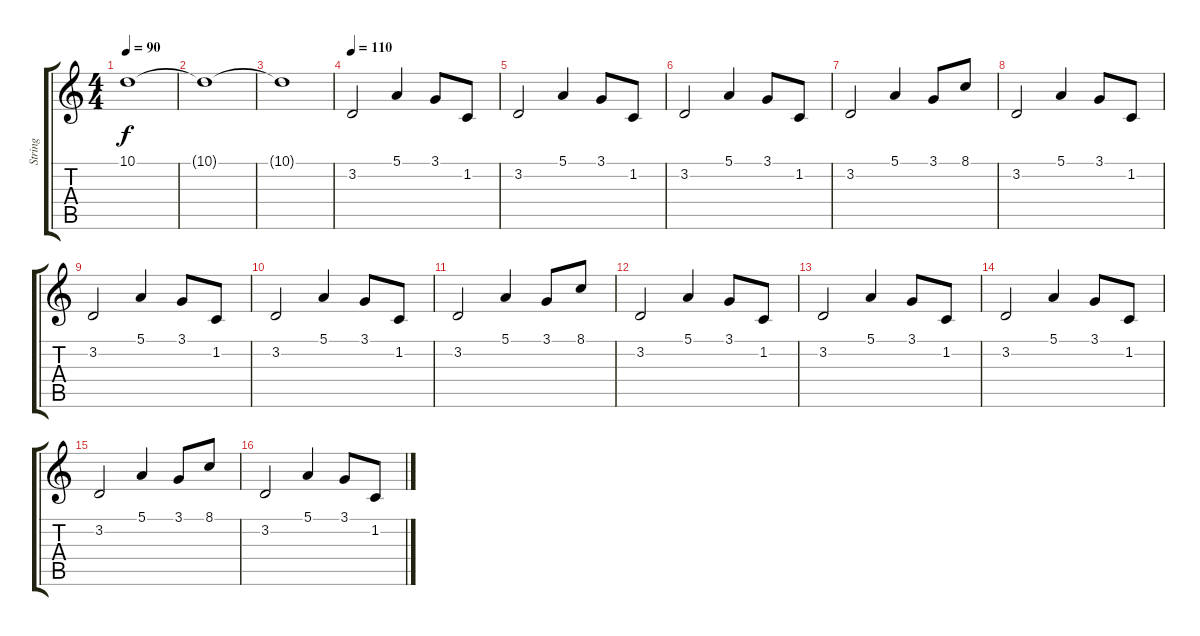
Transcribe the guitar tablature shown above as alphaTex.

\track ("String" "String") {instrument stringensemble2}
\staff {score tabs}
\tuning (E4 B3 G3 D3 A2 E2) {hide}
\ts (4 4)
\tempo 90
\clef g2
\ks c
10.1{t}.1{dy f} |
10.1{t}.1 |
10.1{t}.1 |
\tempo 110
3.2.2 5.1.4 3.1.8 1.2.8 |
3.2.2 5.1.4 3.1.8 1.2.8 |
3.2.2 5.1.4 3.1.8 1.2.8 |
3.2.2 5.1.4 3.1.8 8.1.8 |
3.2.2 5.1.4 3.1.8 1.2.8 |
3.2.2 5.1.4 3.1.8 1.2.8 |
3.2.2 5.1.4 3.1.8 1.2.8 |
3.2.2 5.1.4 3.1.8 8.1.8 |
3.2.2 5.1.4 3.1.8 1.2.8 |
3.2.2 5.1.4 3.1.8 1.2.8 |
3.2.2 5.1.4 3.1.8 1.2.8 |
3.2.2 5.1.4 3.1.8 8.1.8 |
3.2.2 5.1.4 3.1.8 1.2.8
